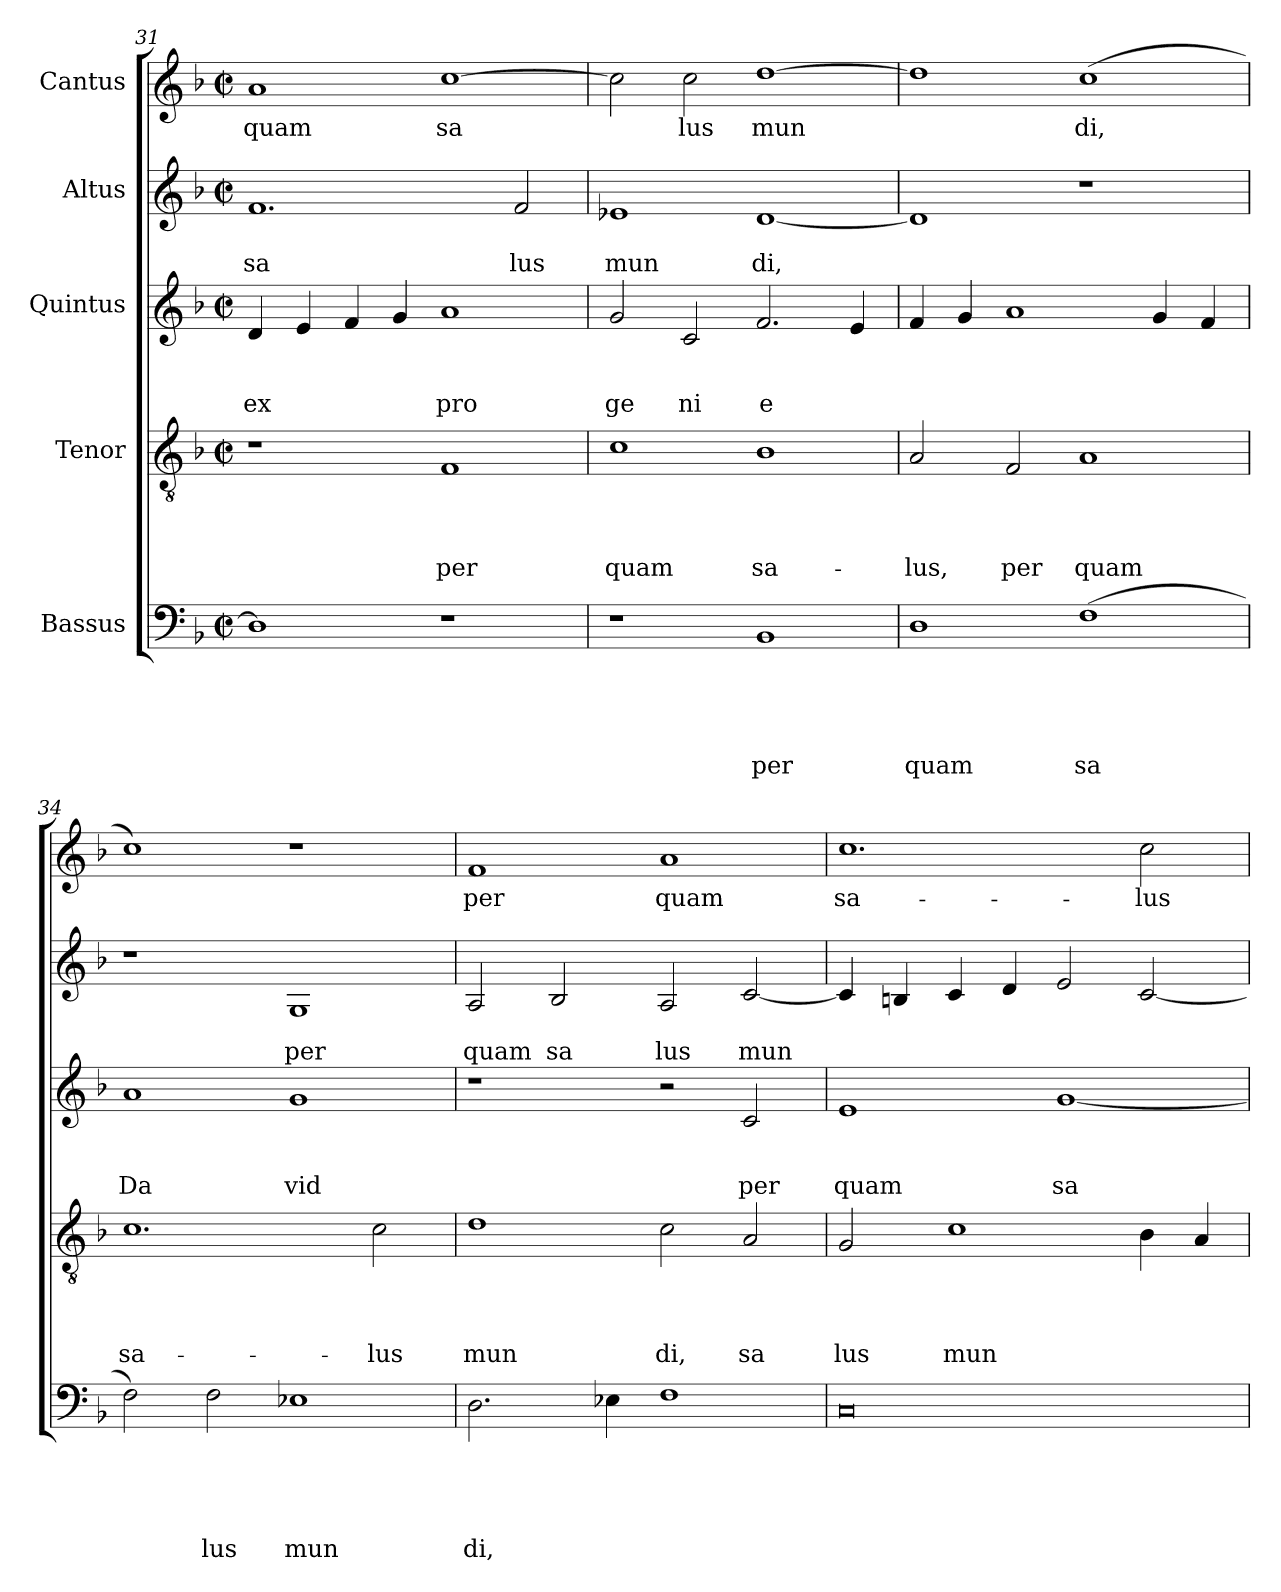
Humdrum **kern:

**kern	**text	**text	**text	**text	**text	**kern	**text	**text	**text	**text	**kern	**text	**text	**text	**kern	**text	**text	**kern	**text
*part5	*part5	*part5	*part5	*part5	*part5	*part4	*part4	*part4	*part4	*part4	*part3	*part3	*part3	*part3	*part2	*part2	*part2	*part1	*part1
*staff5	*staff5	*staff5	*staff5	*staff5	*staff5	*staff4	*staff4	*staff4	*staff4	*staff4	*staff3	*staff3	*staff3	*staff3	*staff2	*staff2	*staff2	*staff1	*staff1
*I"Bassus	*	*	*	*	*	*I"Tenor	*	*	*	*	*I"Quintus	*	*	*	*I"Altus	*	*	*I"Cantus	*
*clefF4	*	*	*	*	*	*clefGv2	*	*	*	*	*clefG2	*	*	*	*clefG2	*	*	*clefG2	*
*k[b-]	*	*	*	*	*	*k[b-]	*	*	*	*	*k[b-]	*	*	*	*k[b-]	*	*	*k[b-]	*
*F:	*	*	*	*	*	*F:	*	*	*	*	*F:	*	*	*	*F:	*	*	*F:	*
*M2/2	*	*	*	*	*	*M2/2	*	*	*	*	*M2/2	*	*	*	*M2/2	*	*	*M2/2	*
*met(c|)	*	*	*	*	*	*met(c|)	*	*	*	*	*met(c|)	*	*	*	*met(c|)	*	*	*met(c|)	*
=31	=31	=31	=31	=31	=31	=31	=31	=31	=31	=31	=31	=31	=31	=31	=31	=31	=31	=31	=31
!	!	!	!	!	!	!	!	!	!	!	!	!	!	!LO:LY:b	!	!	!LO:LY:b	!	!LO:LY:b
1D]	.	.	.	.	.	1r	.	.	.	.	4d/	.	.	ex	1.f	.	sa	1a	quam
.	.	.	.	.	.	.	.	.	.	.	4e/	.	.	.	.	.	.	.	.
.	.	.	.	.	.	.	.	.	.	.	4f/	.	.	.	.	.	.	.	.
.	.	.	.	.	.	.	.	.	.	.	4g/	.	.	.	.	.	.	.	.
!	!	!	!	!	!	!	!	!	!	!LO:LY:b	!	!	!	!LO:LY:b	!	!	!	!	!LO:LY:b
1r	.	.	.	.	.	1F	.	.	.	per	1a	.	.	pro	.	.	.	[>1cc	sa
!	!	!	!	!	!	!	!	!	!	!	!	!	!	!	!	!	!LO:LY:b	!	!
.	.	.	.	.	.	.	.	.	.	.	.	.	.	.	2f/	.	lus	.	.
=32	=32	=32	=32	=32	=32	=32	=32	=32	=32	=32	=32	=32	=32	=32	=32	=32	=32	=32	=32
!	!	!	!	!	!	!	!	!	!	!LO:LY:b	!	!	!	!LO:LY:b	!	!	!LO:LY:b	!	!
1r	.	.	.	.	.	1c	.	.	.	quam	2g/	.	.	ge	1e-X	.	mun	2cc\]	.
!	!	!	!	!	!	!	!	!	!	!	!	!	!	!LO:LY:b	!	!	!	!	!LO:LY:b
.	.	.	.	.	.	.	.	.	.	.	2c/	.	.	ni	.	.	.	2cc\	lus
!	!	!	!	!	!LO:LY:b	!	!	!	!	!LO:LY:b	!	!	!	!LO:LY:b	!	!	!LO:LY:b	!	!LO:LY:b
1BB-	.	.	.	.	per	1B-	.	.	.	sa-	2.f/	.	.	e	[<1d	.	di,	[>1dd	mun
.	.	.	.	.	.	.	.	.	.	.	4e/	.	.	.	.	.	.	.	.
=33	=33	=33	=33	=33	=33	=33	=33	=33	=33	=33	=33	=33	=33	=33	=33	=33	=33	=33	=33
!	!	!	!	!	!LO:LY:b	!	!	!	!	!LO:LY:b	!	!	!	!	!	!	!	!	!
1D	.	.	.	.	quam	2A/	.	.	.	-lus,	4f/	.	.	.	1d]	.	.	1dd]	.
.	.	.	.	.	.	.	.	.	.	.	4g/	.	.	.	.	.	.	.	.
!	!	!	!	!	!	!	!	!	!	!LO:LY:b	!	!	!	!	!	!	!	!	!
.	.	.	.	.	.	2F/	.	.	.	per	1a	.	.	.	.	.	.	.	.
!	!	!	!	!	!LO:LY:b	!	!	!	!	!LO:LY:b	!	!	!	!	!	!	!	!	!LO:LY:b
(>1F	.	.	.	.	sa	1A	.	.	.	quam	.	.	.	.	1r	.	.	(>1cc	di,
.	.	.	.	.	.	.	.	.	.	.	4g/	.	.	.	.	.	.	.	.
.	.	.	.	.	.	.	.	.	.	.	4f/	.	.	.	.	.	.	.	.
=34	=34	=34	=34	=34	=34	=34	=34	=34	=34	=34	=34	=34	=34	=34	=34	=34	=34	=34	=34
!	!	!	!	!	!	!	!	!	!	!LO:LY:b	!	!	!	!LO:LY:b	!	!	!	!	!
2F\)	.	.	.	.	.	1.c	.	.	.	sa-	1a	.	.	Da	1r	.	.	1cc)	.
!	!	!	!	!	!LO:LY:b	!	!	!	!	!	!	!	!	!	!	!	!	!	!
2F\	.	.	.	.	lus	.	.	.	.	.	.	.	.	.	.	.	.	.	.
!	!	!	!	!	!LO:LY:b	!	!	!	!	!	!	!	!	!LO:LY:b	!	!	!LO:LY:b	!	!
1E-X	.	.	.	.	mun	.	.	.	.	.	1g	.	.	vid	1G	.	per	1r	.
!	!	!	!	!	!	!	!	!	!	!LO:LY:b	!	!	!	!	!	!	!	!	!
.	.	.	.	.	.	2c\	.	.	.	-lus	.	.	.	.	.	.	.	.	.
!!LO:LB:g=z
=35	=35	=35	=35	=35	=35	=35	=35	=35	=35	=35	=35	=35	=35	=35	=35	=35	=35	=35	=35
!	!	!	!	!	!LO:LY:b	!	!	!	!	!LO:LY:b	!	!	!	!	!	!	!LO:LY:b	!	!LO:LY:b
2.D\	.	.	.	.	di,	1d	.	.	.	mun	1r	.	.	.	2A/	.	quam	1f	per
!	!	!	!	!	!	!	!	!	!	!	!	!	!	!	!	!	!LO:LY:b	!	!
.	.	.	.	.	.	.	.	.	.	.	.	.	.	.	2B-/	.	sa	.	.
4E-\	.	.	.	.	.	.	.	.	.	.	.	.	.	.	.	.	.	.	.
!	!	!	!	!	!	!	!	!	!	!LO:LY:b	!	!	!	!	!	!	!LO:LY:b	!	!LO:LY:b
1F	.	.	.	.	.	2c\	.	.	.	di,	2r	.	.	.	2A/	.	lus	1a	quam
!	!	!	!	!	!	!	!	!	!	!LO:LY:b	!	!	!	!LO:LY:b	!	!	!LO:LY:b	!	!
.	.	.	.	.	.	2A/	.	.	.	sa	2c/	.	.	per	[<2c/	.	mun	.	.
=36	=36	=36	=36	=36	=36	=36	=36	=36	=36	=36	=36	=36	=36	=36	=36	=36	=36	=36	=36
!	!	!	!	!	!	!	!	!	!	!LO:LY:b	!	!	!	!LO:LY:b	!	!	!	!	!LO:LY:b
0C	.	.	.	.	.	2G/	.	.	.	lus	1e	.	.	quam	4c/]	.	.	1.cc	sa-
.	.	.	.	.	.	.	.	.	.	.	.	.	.	.	4Bn/	.	.	.	.
!	!	!	!	!	!	!	!	!	!	!LO:LY:b	!	!	!	!	!	!	!	!	!
.	.	.	.	.	.	1c	.	.	.	mun	.	.	.	.	4c/	.	.	.	.
.	.	.	.	.	.	.	.	.	.	.	.	.	.	.	4d/	.	.	.	.
!	!	!	!	!	!	!	!	!	!	!	!	!	!	!LO:LY:b	!	!	!	!	!
.	.	.	.	.	.	.	.	.	.	.	[<1g	.	.	sa-	2e/	.	.	.	.
!	!	!	!	!	!	!	!	!	!	!	!	!	!	!	!	!	!	!	!LO:LY:b
.	.	.	.	.	.	4B-\	.	.	.	.	.	.	.	.	[<2c/	.	.	2cc\	-lus
.	.	.	.	.	.	4A/	.	.	.	.	.	.	.	.	.	.	.	.	.
=	=	=	=	=	=	=	=	=	=	=	=	=	=	=	=	=	=	=	=
*-	*-	*-	*-	*-	*-	*-	*-	*-	*-	*-	*-	*-	*-	*-	*-	*-	*-	*-	*-
